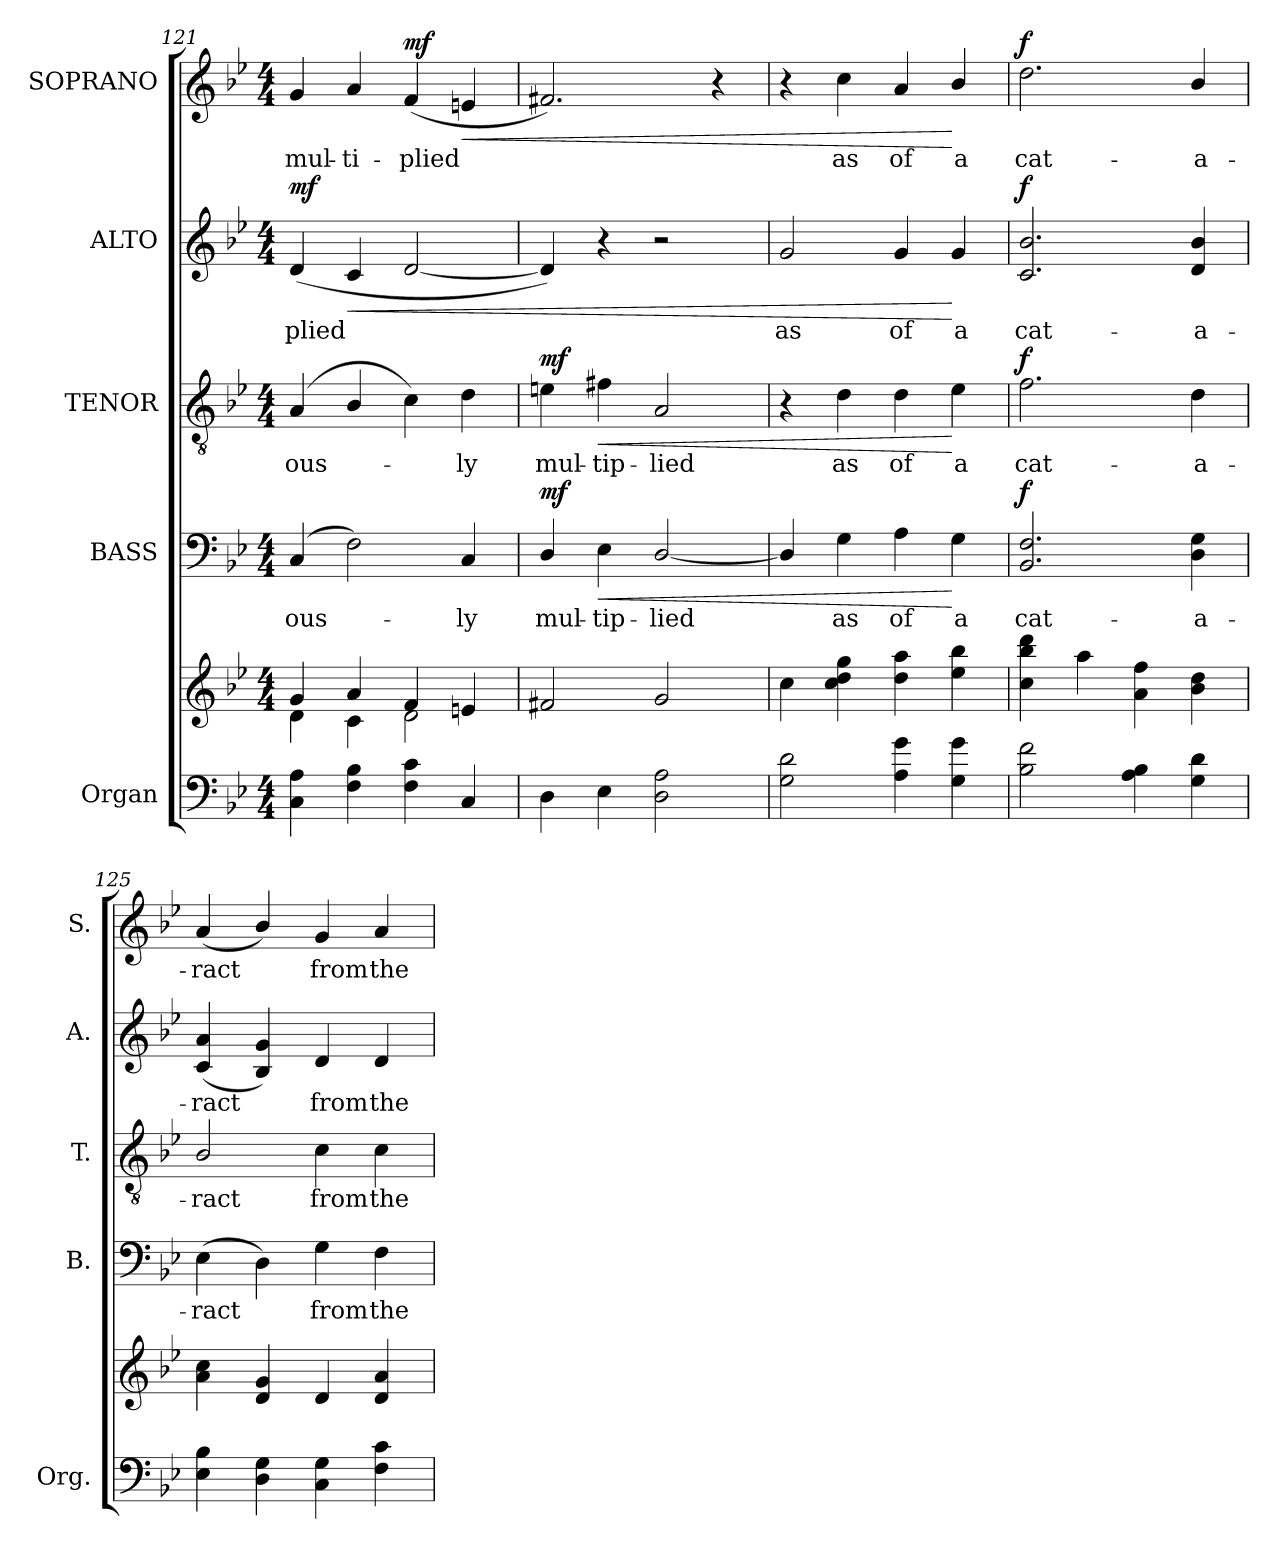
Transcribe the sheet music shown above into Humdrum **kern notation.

**kern	**kern	**kern	**text	**dynam	**kern	**text	**dynam	**kern	**text	**dynam	**kern	**text	**dynam
*part5	*part5	*part4	*part4	*part4	*part3	*part3	*part3	*part2	*part2	*part2	*part1	*part1	*part1
*staff6	*staff5	*staff4	*staff4	*staff4	*staff3	*staff3	*staff3	*staff2	*staff2	*staff2	*staff1	*staff1	*staff1
*I"Organ	*	*I"BASS	*	*	*I"TENOR	*	*	*I"ALTO	*	*	*I"SOPRANO	*	*
*I'Org.	*	*I'B.	*	*	*I'T.	*	*	*I'A.	*	*	*I'S.	*	*
*clefF4	*clefG2	*clefF4	*	*	*clefGv2	*	*	*clefG2	*	*	*clefG2	*	*
*	*	*	*	*	*ITrd7c12	*	*	*	*	*	*	*	*
*k[b-e-]	*k[b-e-]	*k[b-e-]	*	*	*k[b-e-]	*	*	*k[b-e-]	*	*	*k[b-e-]	*	*
*B-:	*B-:	*B-:	*	*	*B-:	*	*	*B-:	*	*	*B-:	*	*
*M4/4	*M4/4	*M4/4	*	*	*M4/4	*	*	*M4/4	*	*	*M4/4	*	*
=121	=121	=121	=121	=121	=121	=121	=121	=121	=121	=121	=121	=121	=121
*	*^	*	*	*	*	*	*	*	*	*	*	*	*
!	!	!	!	!LO:LY:b:color=#000000	!	!	!	!	!	!	!	!	!	!
!	!	!	!	!	!	!	!LO:LY:b:color=#000000	!	!	!	!	!	!	!
!	!	!	!	!	!	!	!	!	!	!LO:LY:b:color=#000000	!	!	!	!
!	!	!	!	!	!	!	!	!	!	!	!	!	!LO:LY:b:color=#000000	!
4Ci\ 4Ai	4gi/	4di\	(4Ci/	-ous-	.	(4AAi/	-ous-	.	(4di/	-plied	mf	4gi/	mul-	.
!	!	!	!	!	!	!	!	!	!	!	!LO:HP:b	!	!	!
!	!	!	!	!	!	!	!	!	!	!	!	!	!LO:LY:b:color=#000000	!
4Fi\ 4B-i	4ai/	4ci\	2Fi\)	.	.	4BB-i/	.	.	4ci/	.	<	4ai/	-ti-	.
!	!	!	!	!	!	!	!	!	!	!	!	!	!LO:LY:b:color=#000000	!
4Fi\ 4ci	4fi/	2di\	.	.	.	4Ci\)	.	.	[2di/	.	.	(4fi/	-plied	mf
!	!	!	!	!LO:LY:b:color=#000000	!	!	!	!	!	!	!	!	!	!
!	!	!	!	!	!	!	!LO:LY:b:color=#000000	!	!	!	!	!	!	!LO:HP:b
4Ci/	4eni/	.	4Ci/	-ly	.	4Di\	-ly	.	.	.	.	4eni/	.	<
=122	=122	=122	=122	=122	=122	=122	=122	=122	=122	=122	=122	=122	=122	=122
!	!	!	!	!LO:LY:b:color=#000000	!	!	!	!	!	!	!	!	!	!
!	!	!	!	!	!	!	!LO:LY:b:color=#000000	!	!	!	!	!	!	!
4Di\	2f#Xi/	1ryy	4Di/	mul-	mf	4Eni\	mul-	mf	4di/])	.	.	2.f#Xi/)	.	.
!	!	!	!	!LO:LY:b:color=#000000	!LO:HP:b	!	!	!	!	!	!	!	!	!
!	!	!	!	!	!	!	!LO:LY:b:color=#000000	!LO:HP:b	!	!	!	!	!	!
4E-i\	.	.	4E-i\	-tip-	<	4F#Xi\	-tip-	<	4r	.	.	.	.	.
!	!	!	!	!LO:LY:b:color=#000000	!	!	!	!	!	!	!	!	!	!
!	!	!	!	!	!	!	!LO:LY:b:color=#000000	!	!	!	!	!	!	!
2Di\ 2Ai	2gi/	.	[2Di/	-lied	.	2AAi/	-lied	.	2r	.	.	.	.	.
.	.	.	.	.	.	.	.	.	.	.	.	4r	.	.
*	*v	*v	*	*	*	*	*	*	*	*	*	*	*	*
=123	=123	=123	=123	=123	=123	=123	=123	=123	=123	=123	=123	=123	=123
!	!	!	!	!	!	!	!	!	!LO:LY:b:color=#000000	!	!	!	!
2Gi\ 2di	4cci\	4Di/]	.	.	4r	.	.	2gi/	as	.	4r	.	.
!	!	!	!LO:LY:b:color=#000000	!	!	!	!	!	!	!	!	!	!
!	!	!	!	!	!	!LO:LY:b:color=#000000	!	!	!	!	!	!	!
!	!	!	!	!	!	!	!	!	!	!	!	!LO:LY:b:color=#000000	!
.	4cci\ 4ddi 4ggi	4Gi\	as	.	4Di\	as	.	.	.	.	4cci\	as	.
!	!	!	!LO:LY:b:color=#000000	!	!	!	!	!	!	!	!	!	!
!	!	!	!	!	!	!LO:LY:b:color=#000000	!	!	!	!	!	!	!
!	!	!	!	!	!	!	!	!	!LO:LY:b:color=#000000	!	!	!	!
!	!	!	!	!	!	!	!	!	!	!	!	!LO:LY:b:color=#000000	!
4Ai\ 4gi	4ddi\ 4aai	4Ai\	of	.	4Di\	of	.	4gi/	of	.	4ai/	of	.
!	!	!	!LO:LY:b:color=#000000	!	!	!	!	!	!	!	!	!	!
!	!	!	!	!	!	!LO:LY:b:color=#000000	!	!	!	!	!	!	!
!	!	!	!	!	!	!	!	!	!LO:LY:b:color=#000000	!	!	!	!
!	!	!	!	!	!	!	!	!	!	!	!	!LO:LY:b:color=#000000	!
4Gi\ 4gi	4ee-i\ 4bb-i	4Gi\	a	[	4E-i\	a	[	4gi/	a	[	4b-i/	a	[
=124	=124	=124	=124	=124	=124	=124	=124	=124	=124	=124	=124	=124	=124
!	!	!	!LO:LY:b:color=#000000	!	!	!	!	!	!	!	!	!	!
!	!	!	!	!	!	!LO:LY:b:color=#000000	!	!	!	!	!	!	!
!	!	!	!	!	!	!	!	!	!LO:LY:b:color=#000000	!	!	!	!
!	!	!	!	!	!	!	!	!	!	!	!	!LO:LY:b:color=#000000	!
2B-i\ 2fi	4cci\ 4bb-i 4dddi	2.BB-i/ 2.Fi	cat-	f	2.Fi\	cat-	f	2.ci/ 2.b-i	cat-	f	2.ddi\	cat-	f
.	4aai\	.	.	.	.	.	.	.	.	.	.	.	.
4Ai\ 4B-i	4ai\ 4ffi	.	.	.	.	.	.	.	.	.	.	.	.
!	!	!	!LO:LY:b:color=#000000	!	!	!	!	!	!	!	!	!	!
!	!	!	!	!	!	!LO:LY:b:color=#000000	!	!	!	!	!	!	!
!	!	!	!	!	!	!	!	!	!LO:LY:b:color=#000000	!	!	!	!
!	!	!	!	!	!	!	!	!	!	!	!	!LO:LY:b:color=#000000	!
4Gi\ 4di	4b-i\ 4ddi	4Di\ 4Gi	-a-	.	4Di\	-a-	.	4di/ 4b-i	-a-	.	4b-i/	-a-	.
=125	=125	=125	=125	=125	=125	=125	=125	=125	=125	=125	=125	=125	=125
!	!	!	!LO:LY:b:color=#000000	!	!	!	!	!	!	!	!	!	!
!	!	!	!	!	!	!LO:LY:b:color=#000000	!	!	!	!	!	!	!
!	!	!	!	!	!	!	!	!	!LO:LY:b:color=#000000	!	!	!	!
!	!	!	!	!	!	!	!	!	!	!	!	!LO:LY:b:color=#000000	!
4E-i\ 4B-i	4ai\ 4cci	(4E-i\	-ract	.	2BB-i/	-ract	.	(4ci/ 4ai	-ract	.	(4ai/	-ract	.
4Di\ 4Gi	4di/ 4gi	4Di\)	.	.	.	.	.	4B-i/ 4gi)	.	.	4b-i/)	.	.
!	!	!	!LO:LY:b:color=#000000	!	!	!	!	!	!	!	!	!	!
!	!	!	!	!	!	!LO:LY:b:color=#000000	!	!	!	!	!	!	!
!	!	!	!	!	!	!	!	!	!LO:LY:b:color=#000000	!	!	!	!
!	!	!	!	!	!	!	!	!	!	!	!	!LO:LY:b:color=#000000	!
4Ci\ 4Gi	4di/	4Gi\	from	.	4Ci\	from	.	4di/	from	.	4gi/	from	.
!	!	!	!LO:LY:b:color=#000000	!	!	!	!	!	!	!	!	!	!
!	!	!	!	!	!	!LO:LY:b:color=#000000	!	!	!	!	!	!	!
!	!	!	!	!	!	!	!	!	!LO:LY:b:color=#000000	!	!	!	!
!	!	!	!	!	!	!	!	!	!	!	!	!LO:LY:b:color=#000000	!
4Fi\ 4ci	4di/ 4ai	4Fi\	the	.	4Ci\	the	.	4di/	the	.	4ai/	the	.
=	=	=	=	=	=	=	=	=	=	=	=	=	=
*-	*-	*-	*-	*-	*-	*-	*-	*-	*-	*-	*-	*-	*-
